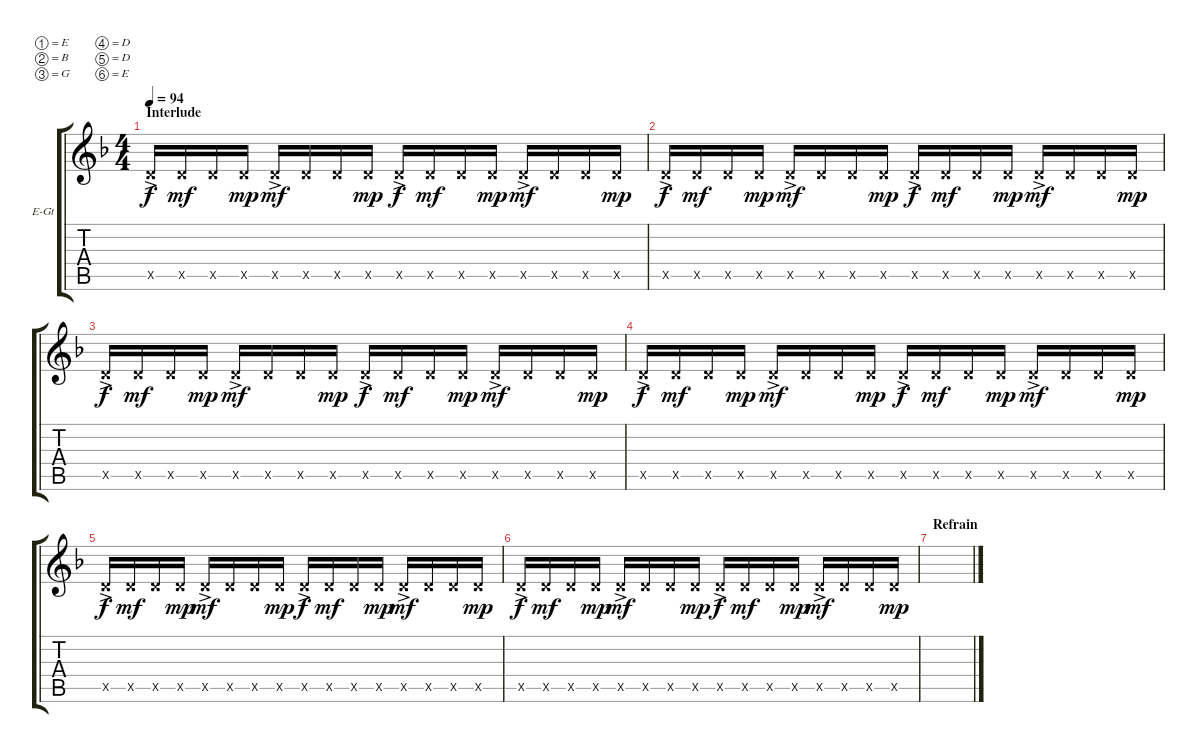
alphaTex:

\defaultSystemsLayout 4
\bracketExtendMode groupsimilarinstruments
\firstSystemTrackNameOrientation horizontal
\otherSystemsTrackNameOrientation horizontal
\track ("Electric Guitar" "E-Gt") {instrument electricguitarclean}
\staff {score tabs}
\tuning (E4 B3 G3 D3 D3 E2)
\ts (4 4)
\section ("" "Interlude")
\tempo 94
\clef g2
\ks dminor
0.5{ac x}.16{dy f} 0.5{x}.16{dy mf} 0.5{x}.16 0.5{x}.16{dy mp} 0.5{ac x}.16{dy mf} 0.5{x}.16 0.5{x}.16 0.5{x}.16{dy mp} 0.5{ac x}.16{dy f} 0.5{x}.16{dy mf} 0.5{x}.16 0.5{x}.16{dy mp} 0.5{ac x}.16{dy mf} 0.5{x}.16 0.5{x}.16 0.5{x}.16{dy mp} |
0.5{ac x}.16{dy f} 0.5{x}.16{dy mf} 0.5{x}.16 0.5{x}.16{dy mp} 0.5{ac x}.16{dy mf} 0.5{x}.16 0.5{x}.16 0.5{x}.16{dy mp} 0.5{ac x}.16{dy f} 0.5{x}.16{dy mf} 0.5{x}.16 0.5{x}.16{dy mp} 0.5{ac x}.16{dy mf} 0.5{x}.16 0.5{x}.16 0.5{x}.16{dy mp} |
0.5{ac x}.16{dy f} 0.5{x}.16{dy mf} 0.5{x}.16 0.5{x}.16{dy mp} 0.5{ac x}.16{dy mf} 0.5{x}.16 0.5{x}.16 0.5{x}.16{dy mp} 0.5{ac x}.16{dy f} 0.5{x}.16{dy mf} 0.5{x}.16 0.5{x}.16{dy mp} 0.5{ac x}.16{dy mf} 0.5{x}.16 0.5{x}.16 0.5{x}.16{dy mp} |
0.5{ac x}.16{dy f} 0.5{x}.16{dy mf} 0.5{x}.16 0.5{x}.16{dy mp} 0.5{ac x}.16{dy mf} 0.5{x}.16 0.5{x}.16 0.5{x}.16{dy mp} 0.5{ac x}.16{dy f} 0.5{x}.16{dy mf} 0.5{x}.16 0.5{x}.16{dy mp} 0.5{ac x}.16{dy mf} 0.5{x}.16 0.5{x}.16 0.5{x}.16{dy mp} |
0.5{ac x}.16{dy f} 0.5{x}.16{dy mf} 0.5{x}.16 0.5{x}.16{dy mp} 0.5{ac x}.16{dy mf} 0.5{x}.16 0.5{x}.16 0.5{x}.16{dy mp} 0.5{ac x}.16{dy f} 0.5{x}.16{dy mf} 0.5{x}.16 0.5{x}.16{dy mp} 0.5{ac x}.16{dy mf} 0.5{x}.16 0.5{x}.16 0.5{x}.16{dy mp} |
0.5{ac x}.16{dy f} 0.5{x}.16{dy mf} 0.5{x}.16 0.5{x}.16{dy mp} 0.5{ac x}.16{dy mf} 0.5{x}.16 0.5{x}.16 0.5{x}.16{dy mp} 0.5{ac x}.16{dy f} 0.5{x}.16{dy mf} 0.5{x}.16 0.5{x}.16{dy mp} 0.5{ac x}.16{dy mf} 0.5{x}.16 0.5{x}.16 0.5{x}.16{dy mp} |
\section ("" "Refrain")
